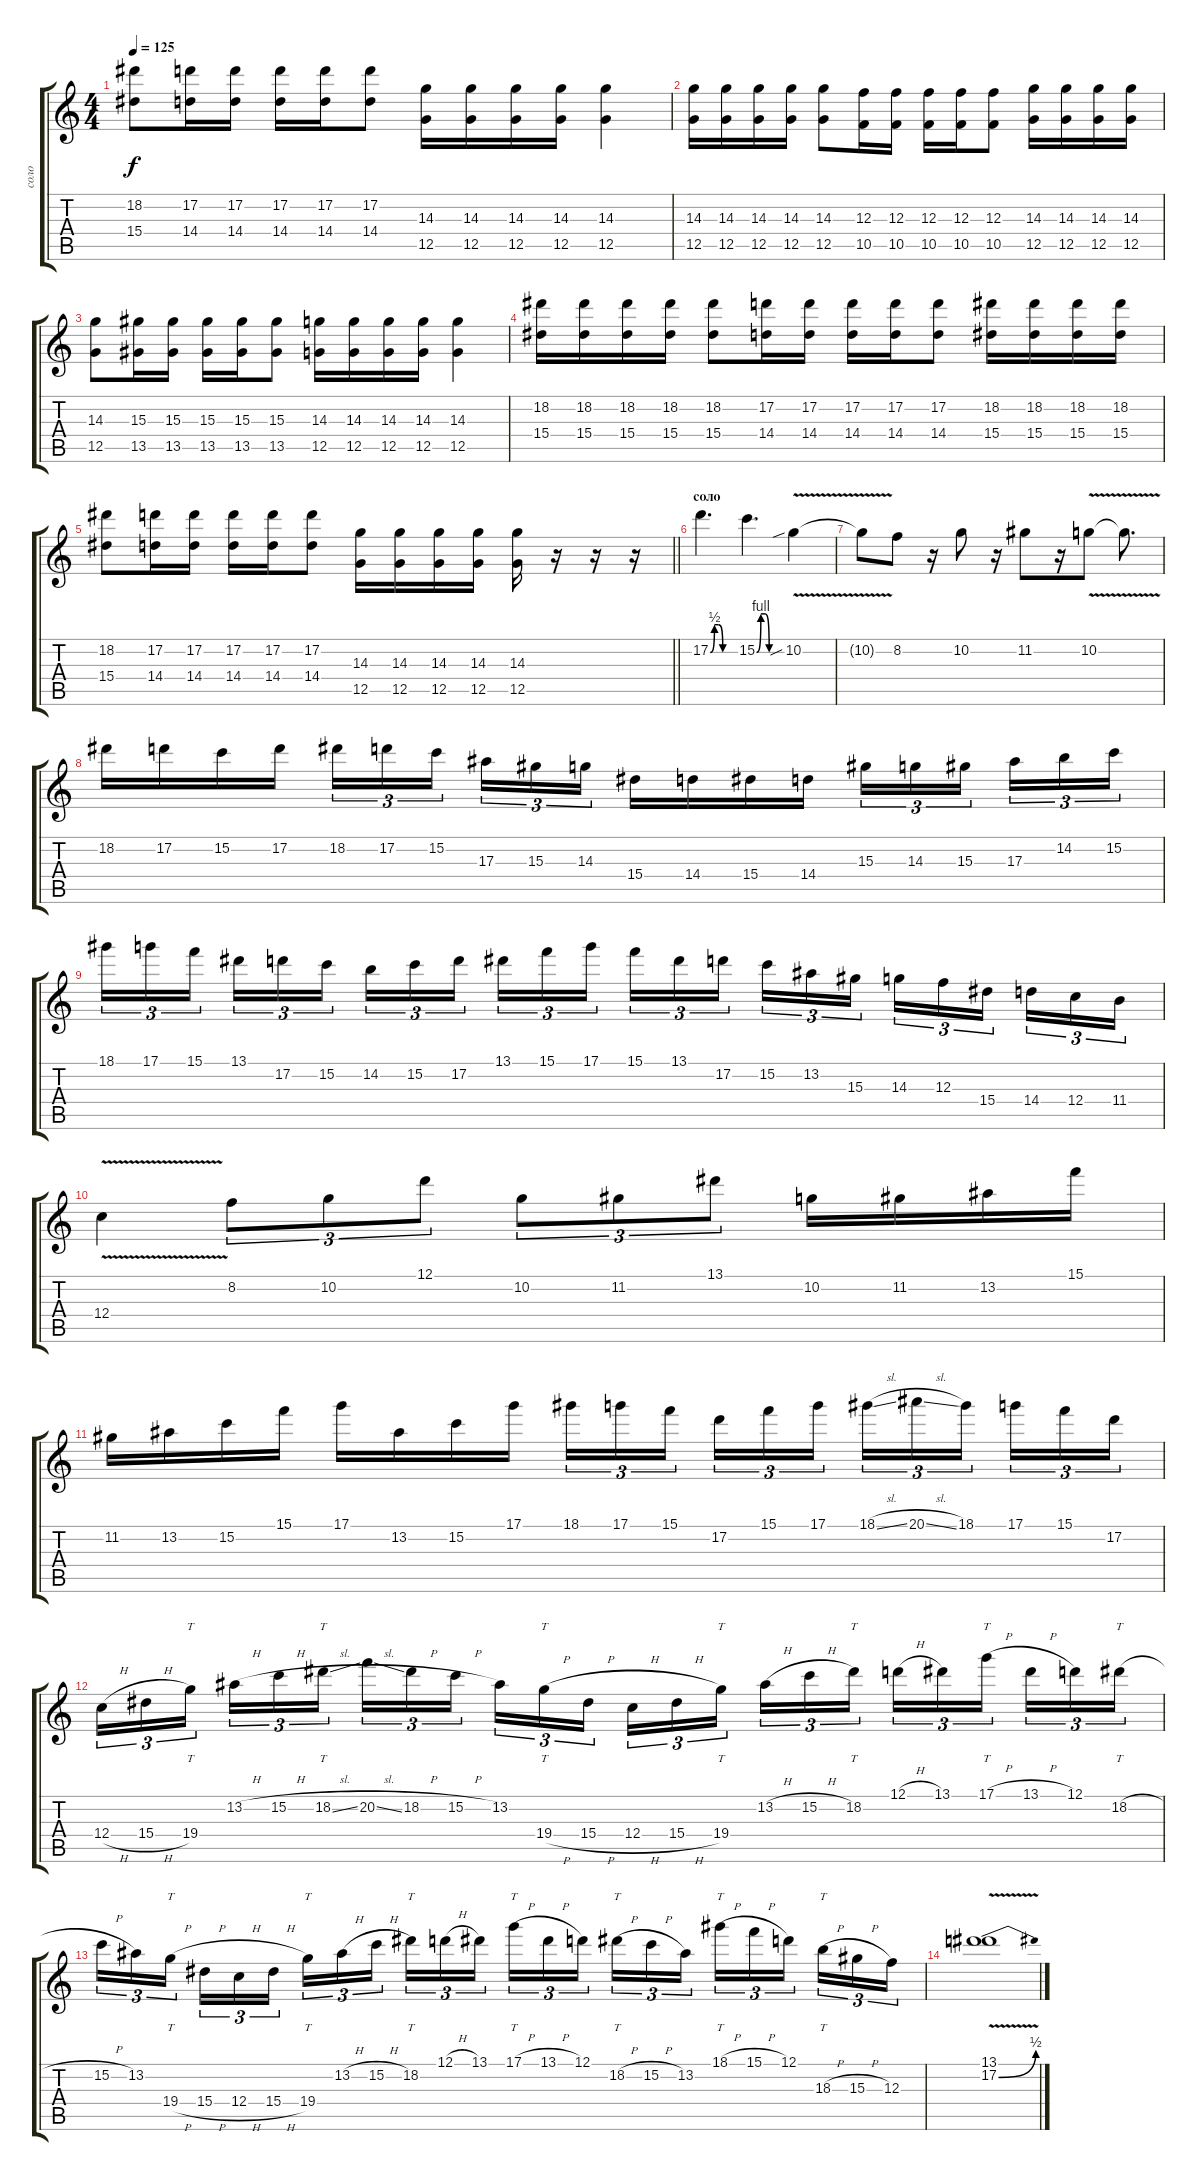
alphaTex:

\track ("соло" "соло") {instrument overdrivenguitar}
\staff {score tabs}
\tuning (D4 A3 F3 C3 G2 C2) {hide}
\ts (4 4)
\tempo 125
\clef g2
\ks c
(18.2 15.4).8{dy f} (17.2 14.4).16 (17.2 14.4).16 (17.2 14.4).16 (17.2 14.4).16 (17.2 14.4).8 (14.3 12.5).16 (14.3 12.5).16 (14.3 12.5).16 (14.3 12.5).16 (14.3 12.5).4 |
(14.3 12.5).16 (14.3 12.5).16 (14.3 12.5).16 (14.3 12.5).16 (14.3 12.5).8 (12.3 10.5).16 (12.3 10.5).16 (12.3 10.5).16 (12.3 10.5).16 (12.3 10.5).8 (14.3 12.5).16 (14.3 12.5).16 (14.3 12.5).16 (14.3 12.5).16 |
(14.3 12.5).8 (15.3 13.5).16 (15.3 13.5).16 (15.3 13.5).16 (15.3 13.5).16 (15.3 13.5).8 (14.3 12.5).16 (14.3 12.5).16 (14.3 12.5).16 (14.3 12.5).16 (14.3 12.5).4 |
(18.2 15.4).16 (18.2 15.4).16 (18.2 15.4).16 (18.2 15.4).16 (18.2 15.4).8 (17.2 14.4).16 (17.2 14.4).16 (17.2 14.4).16 (17.2 14.4).16 (17.2 14.4).8 (18.2 15.4).16 (18.2 15.4).16 (18.2 15.4).16 (18.2 15.4).16 |
\barLineRight lightlight
(18.2 15.4).8 (17.2 14.4).16 (17.2 14.4).16 (17.2 14.4).16 (17.2 14.4).16 (17.2 14.4).8 (14.3 12.5).16 (14.3 12.5).16 (14.3 12.5).16 (14.3 12.5).16 (14.3 12.5).16 r.16 r.16 r.16{volume 16 instrument distortionguitar} |
\section ("" "соло")
17.2{be (custom 0 0 10 2 20 2 30 0 60 0)}.4{d} 15.2{be (custom 0 0 10 4 20 4 30 0 60 0)}.4{d} 10.2{v sib}.4 |
10.2{t}.8 8.2.8 r.16 10.2.8 r.16 11.2.8 r.16 10.2{v}.8 10.2{t}.8{d} |
18.2.16 17.2.16 15.2.16 17.2.16 18.2.16{tu (3 2)} 17.2.16{tu (3 2)} 15.2.16{tu (3 2) beam splitsecondary} 17.3.16{tu (3 2)} 15.3.16{tu (3 2)} 14.3.16{tu (3 2)} 15.4.16 14.4.16 15.4.16 14.4.16 15.3.16{tu (3 2)} 14.3.16{tu (3 2)} 15.3.16{tu (3 2) beam splitsecondary} 17.3.16{tu (3 2)} 14.2.16{tu (3 2)} 15.2.16{tu (3 2)} |
18.1.16{tu (3 2)} 17.1.16{tu (3 2)} 15.1.16{tu (3 2) beam splitsecondary} 13.1.16{tu (3 2)} 17.2.16{tu (3 2)} 15.2.16{tu (3 2)} 14.2.16{tu (3 2)} 15.2.16{tu (3 2)} 17.2.16{tu (3 2) beam splitsecondary} 13.1.16{tu (3 2)} 15.1.16{tu (3 2)} 17.1.16{tu (3 2)} 15.1.16{tu (3 2)} 13.1.16{tu (3 2)} 17.2.16{tu (3 2) beam splitsecondary} 15.2.16{tu (3 2)} 13.2.16{tu (3 2)} 15.3.16{tu (3 2)} 14.3.16{tu (3 2)} 12.3.16{tu (3 2)} 15.4.16{tu (3 2) beam splitsecondary} 14.4.16{tu (3 2)} 12.4.16{tu (3 2)} 11.4.16{tu (3 2)} |
12.4{v}.4 8.2.8{tu (3 2)} 10.2.8{tu (3 2)} 12.1.8{tu (3 2)} 10.2.8{tu (3 2)} 11.2.8{tu (3 2)} 13.1.8{tu (3 2)} 10.2.16 11.2.16 13.2.16 15.1.16 |
11.2.16 13.2.16 15.2.16 15.1.16 17.1.16 13.2.16 15.2.16 17.1.16 18.1.16{tu (3 2)} 17.1.16{tu (3 2)} 15.1.16{tu (3 2) beam splitsecondary} 17.2.16{tu (3 2)} 15.1.16{tu (3 2)} 17.1.16{tu (3 2)} 18.1{sl}.16{tu (3 2)} 20.1{sl}.16{tu (3 2)} 18.1.16{tu (3 2) beam splitsecondary} 17.1.16{tu (3 2)} 15.1.16{tu (3 2)} 17.2.16{tu (3 2)} |
12.4{h}.16{tu (3 2)} 15.4{h}.16{tu (3 2)} 19.4.16{tt tu (3 2) beam splitsecondary} 13.2{h}.16{tu (3 2)} 15.2{h}.16{tu (3 2)} 18.2{sl}.16{tt tu (3 2)} 20.2{sl}.16{tu (3 2)} 18.2{h}.16{tu (3 2)} 15.2{h}.16{tu (3 2) beam splitsecondary} 13.2.16{tu (3 2)} 19.4{h}.16{tt tu (3 2)} 15.4{h}.16{tu (3 2)} 12.4{h}.16{tu (3 2)} 15.4{h}.16{tu (3 2)} 19.4.16{tt tu (3 2) beam splitsecondary} 13.2{h}.16{tu (3 2)} 15.2{h}.16{tu (3 2)} 18.2.16{tt tu (3 2)} 12.1{h}.16{tu (3 2)} 13.1.16{tu (3 2)} 17.1{h}.16{tt tu (3 2) beam splitsecondary} 13.1{h}.16{tu (3 2)} 12.1.16{tu (3 2)} 18.2{h}.16{tt tu (3 2)} |
15.2{h}.16{tu (3 2)} 13.2.16{tu (3 2)} 19.4{h}.16{tt tu (3 2) beam splitsecondary} 15.4{h}.16{tu (3 2)} 12.4{h}.16{tu (3 2)} 15.4{h}.16{tu (3 2)} 19.4.16{tt tu (3 2)} 13.2{h}.16{tu (3 2)} 15.2{h}.16{tu (3 2) beam splitsecondary} 18.2.16{tt tu (3 2)} 12.1{h}.16{tu (3 2)} 13.1.16{tu (3 2)} 17.1{h}.16{tt tu (3 2)} 13.1{h}.16{tu (3 2)} 12.1.16{tu (3 2) beam splitsecondary} 18.2{h}.16{tt tu (3 2)} 15.2{h}.16{tu (3 2)} 13.2.16{tu (3 2)} 18.1{h}.16{tt tu (3 2)} 15.1{h}.16{tu (3 2)} 12.1.16{tu (3 2) beam splitsecondary} 18.3{h}.16{tt tu (3 2)} 15.3{h}.16{tu (3 2)} 12.3.16{tu (3 2)} |
(13.1 17.2{be (bend 0 0 60 2) v}).1
